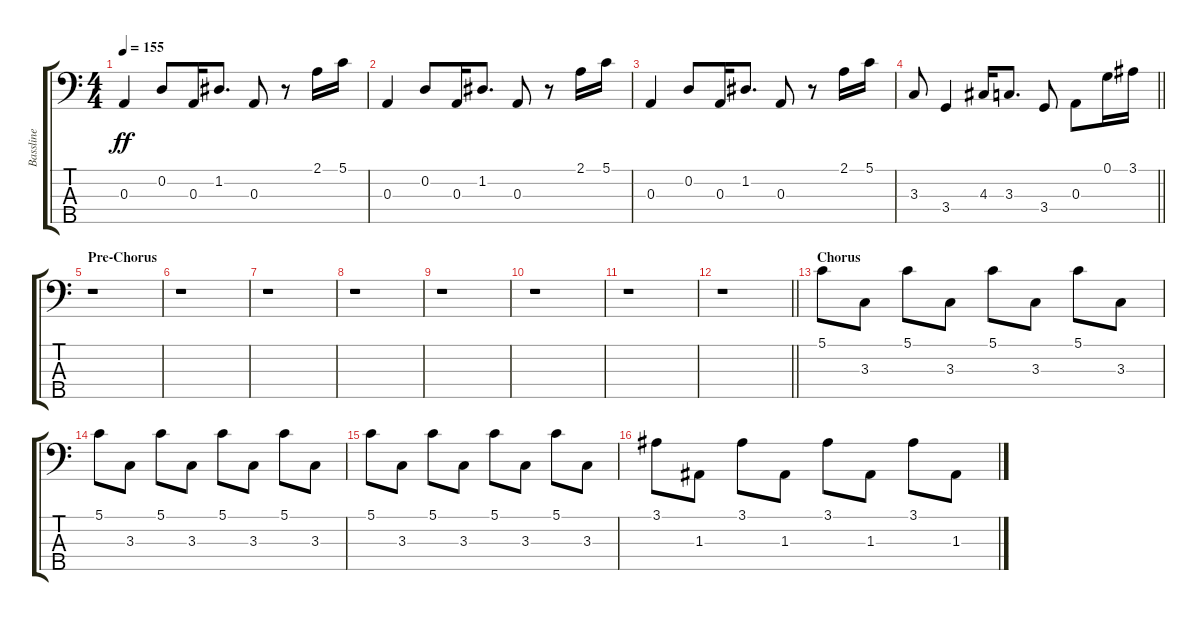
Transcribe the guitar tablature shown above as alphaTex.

\track ("Bassline" "Bassline") {instrument electricbassfinger}
\staff {score tabs}
\tuning (G2 D2 A1 E1 B0) {hide}
\ts (4 4)
\tempo 155
\clef f4
\ks c
0.3.4{dy ff} 0.2.8 0.3.16 1.2.8{d} 0.3.8 r.8 2.1.16 5.1.16 |
0.3.4 0.2.8 0.3.16 1.2.8{d} 0.3.8 r.8 2.1.16 5.1.16 |
0.3.4 0.2.8 0.3.16 1.2.8{d} 0.3.8 r.8 2.1.16 5.1.16 |
\barLineRight lightlight
3.3.8 3.4.4 4.3.16 3.3.8{d} 3.4.8 0.3.8 0.1.16 3.1.16 |
\section ("" "Pre-Chorus")
r.1 |
r.1 |
r.1 |
r.1 |
r.1 |
r.1 |
r.1 |
\barLineRight lightlight
r.1 |
\section ("" "Chorus")
5.1.8 3.3.8 5.1.8 3.3.8 5.1.8 3.3.8 5.1.8 3.3.8 |
5.1.8 3.3.8 5.1.8 3.3.8 5.1.8 3.3.8 5.1.8 3.3.8 |
5.1.8 3.3.8 5.1.8 3.3.8 5.1.8 3.3.8 5.1.8 3.3.8 |
3.1.8 1.3.8 3.1.8 1.3.8 3.1.8 1.3.8 3.1.8 1.3.8
